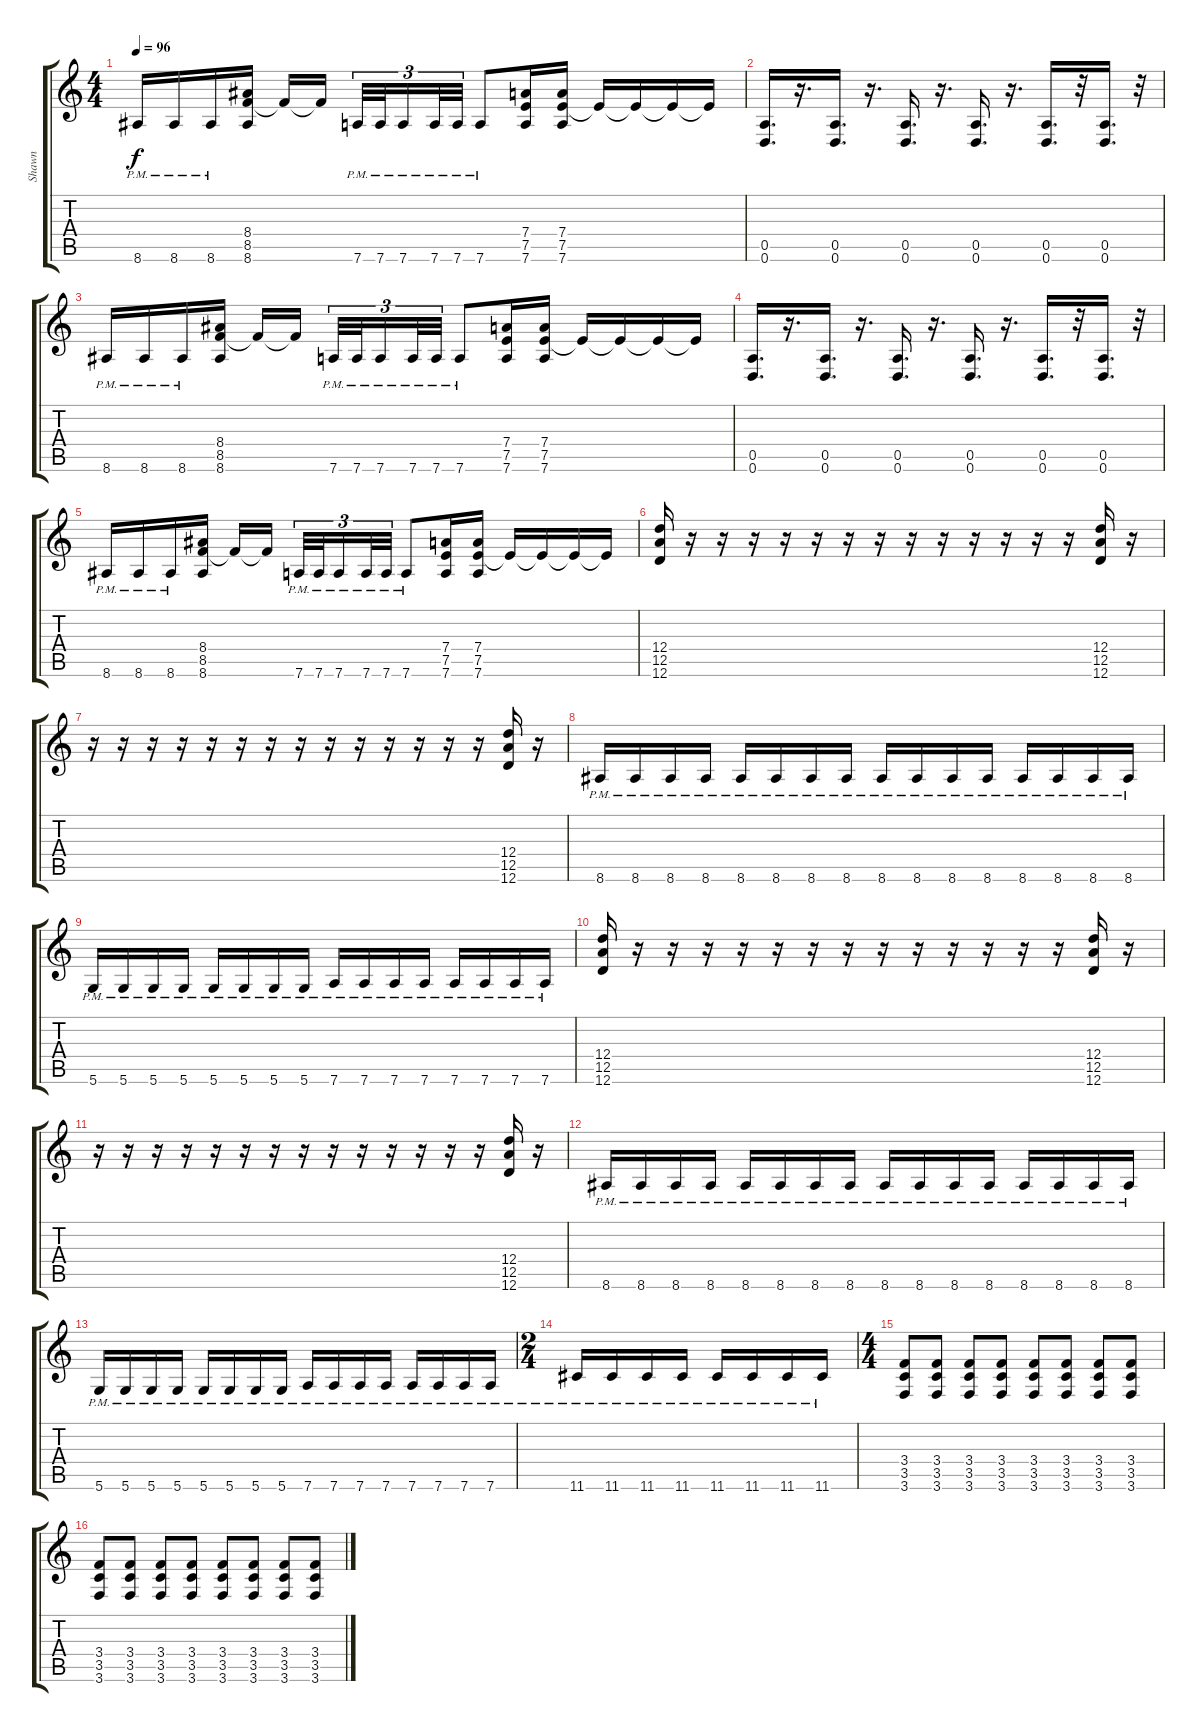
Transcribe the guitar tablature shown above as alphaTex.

\track ("Shawn" "Shawn") {instrument distortionguitar}
\staff {score tabs}
\tuning (E4 B3 G3 D3 A2 D2) {hide}
\ts (4 4)
\tempo 96
\clef g2
\ks c
8.6{pm}.16{dy f} 8.6{pm}.16 8.6{pm}.16 (8.4 8.5 8.6).16 8.5{t}.16 8.5{t}.16{beam splitsecondary} 7.6{pm}.32{tu (3 2)} 7.6{pm}.32{tu (3 2)} 7.6{pm}.16{tu (3 2)} 7.6{pm}.32{tu (3 2)} 7.6{pm}.32{tu (3 2)} 7.6{pm}.8 (7.4 7.5 7.6).16 (7.4 7.5 7.6).16 7.5{t}.16 7.5{t}.16 7.5{t}.16 7.5{t}.16 |
(0.5 0.6).16{d} r.16{d} (0.5 0.6).16{d} r.16{d} (0.5 0.6).16{d} r.16{d} (0.5 0.6).16{d} r.16{d} (0.5 0.6).16{d} r.32 (0.5 0.6).16{d} r.32 |
8.6{pm}.16 8.6{pm}.16 8.6{pm}.16 (8.4 8.5 8.6).16 8.5{t}.16 8.5{t}.16{beam splitsecondary} 7.6{pm}.32{tu (3 2)} 7.6{pm}.32{tu (3 2)} 7.6{pm}.16{tu (3 2)} 7.6{pm}.32{tu (3 2)} 7.6{pm}.32{tu (3 2)} 7.6{pm}.8 (7.4 7.5 7.6).16 (7.4 7.5 7.6).16 7.5{t}.16 7.5{t}.16 7.5{t}.16 7.5{t}.16 |
(0.5 0.6).16{d} r.16{d} (0.5 0.6).16{d} r.16{d} (0.5 0.6).16{d} r.16{d} (0.5 0.6).16{d} r.16{d} (0.5 0.6).16{d} r.32 (0.5 0.6).16{d} r.32 |
8.6{pm}.16 8.6{pm}.16 8.6{pm}.16 (8.4 8.5 8.6).16 8.5{t}.16 8.5{t}.16{beam splitsecondary} 7.6{pm}.32{tu (3 2)} 7.6{pm}.32{tu (3 2)} 7.6{pm}.16{tu (3 2)} 7.6{pm}.32{tu (3 2)} 7.6{pm}.32{tu (3 2)} 7.6{pm}.8 (7.4 7.5 7.6).16 (7.4 7.5 7.6).16 7.5{t}.16 7.5{t}.16 7.5{t}.16 7.5{t}.16 |
(12.4 12.5 12.6).16 r.16 r.16 r.16 r.16 r.16 r.16 r.16 r.16 r.16 r.16 r.16 r.16 r.16 (12.4 12.5 12.6).16 r.16 |
r.16 r.16 r.16 r.16 r.16 r.16 r.16 r.16 r.16 r.16 r.16 r.16 r.16 r.16 (12.4 12.5 12.6).16 r.16 |
8.6{pm}.16 8.6{pm}.16 8.6{pm}.16 8.6{pm}.16 8.6{pm}.16 8.6{pm}.16 8.6{pm}.16 8.6{pm}.16 8.6{pm}.16 8.6{pm}.16 8.6{pm}.16 8.6{pm}.16 8.6{pm}.16 8.6{pm}.16 8.6{pm}.16 8.6{pm}.16 |
5.6{pm}.16 5.6{pm}.16 5.6{pm}.16 5.6{pm}.16 5.6{pm}.16 5.6{pm}.16 5.6{pm}.16 5.6{pm}.16 7.6{pm}.16 7.6{pm}.16 7.6{pm}.16 7.6{pm}.16 7.6{pm}.16 7.6{pm}.16 7.6{pm}.16 7.6{pm}.16 |
(12.4 12.5 12.6).16 r.16 r.16 r.16 r.16 r.16 r.16 r.16 r.16 r.16 r.16 r.16 r.16 r.16 (12.4 12.5 12.6).16 r.16 |
r.16 r.16 r.16 r.16 r.16 r.16 r.16 r.16 r.16 r.16 r.16 r.16 r.16 r.16 (12.4 12.5 12.6).16 r.16 |
8.6{pm}.16 8.6{pm}.16 8.6{pm}.16 8.6{pm}.16 8.6{pm}.16 8.6{pm}.16 8.6{pm}.16 8.6{pm}.16 8.6{pm}.16 8.6{pm}.16 8.6{pm}.16 8.6{pm}.16 8.6{pm}.16 8.6{pm}.16 8.6{pm}.16 8.6{pm}.16 |
5.6{pm}.16 5.6{pm}.16 5.6{pm}.16 5.6{pm}.16 5.6{pm}.16 5.6{pm}.16 5.6{pm}.16 5.6{pm}.16 7.6{pm}.16 7.6{pm}.16 7.6{pm}.16 7.6{pm}.16 7.6{pm}.16 7.6{pm}.16 7.6{pm}.16 7.6{pm}.16 |
\ts (2 4)
11.6{pm}.16 11.6{pm}.16 11.6{pm}.16 11.6{pm}.16 11.6{pm}.16 11.6{pm}.16 11.6{pm}.16 11.6{pm}.16 |
\ts (4 4)
(3.4 3.5 3.6).8 (3.4 3.5 3.6).8 (3.4 3.5 3.6).8 (3.4 3.5 3.6).8 (3.4 3.5 3.6).8 (3.4 3.5 3.6).8 (3.4 3.5 3.6).8 (3.4 3.5 3.6).8 |
(3.4 3.5 3.6).8 (3.4 3.5 3.6).8 (3.4 3.5 3.6).8 (3.4 3.5 3.6).8 (3.4 3.5 3.6).8 (3.4 3.5 3.6).8 (3.4 3.5 3.6).8 (3.4 3.5 3.6).8
